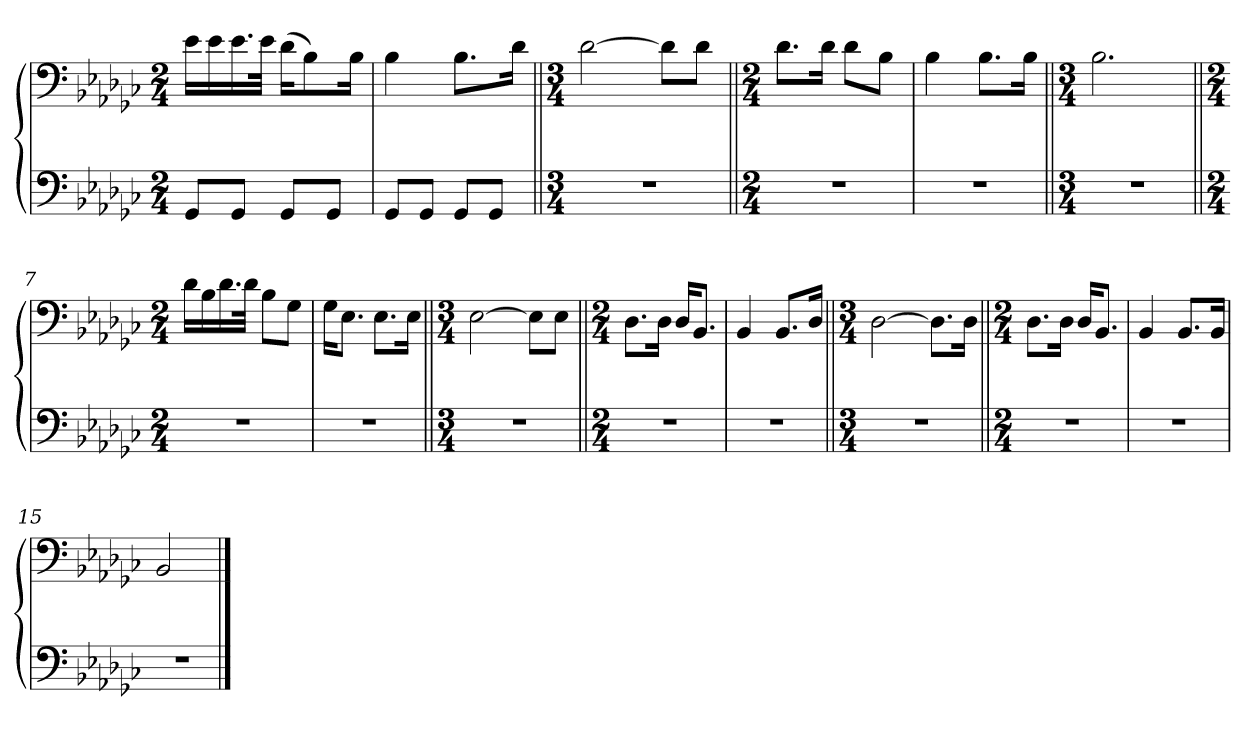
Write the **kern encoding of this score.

**kern	**kern
*part1	*part1
*staff2	*staff1
*clefF4	*clefF4
*k[b-e-a-d-g-c-]	*k[b-e-a-d-g-c-]
*M2/4	*M2/4
=1	=1
8GG-/L	16e-\LL
.	16e-\
8GG-/J	16.e-\
.	32e-\JJk
8GG-/L	(16d-\KL
.	8B-\)
8GG-/J	.
.	16B-\Jk
=2	=2
8GG-/L	4B-\
8GG-/J	.
8GG-/L	8.B-\L
8GG-/J	.
.	16d-\Jk
=3||	=3||
*M3/4	*M3/4
2.r	[2d-\
.	8d-\L]
.	8d-\J
=4||	=4||
*M2/4	*M2/4
2r	8.d-\L
.	16d-\Jk
.	8d-\L
.	8B-\J
=5	=5
2r	4B-\
.	8.B-\L
.	16B-\Jk
=6||	=6||
*M3/4	*M3/4
2.r	2.B-\
=7||	=7||
*M2/4	*M2/4
2r	16d-\LL
.	16B-\
.	16.d-\
.	32d-\JJk
.	8B-\L
.	8G-\J
=8	=8
2r	16G-\KL
.	8.E-\J
.	8.E-\L
.	16E-\Jk
=9||	=9||
*M3/4	*M3/4
2.r	[2E-\
.	8E-\L]
.	8E-\J
=10||	=10||
*M2/4	*M2/4
2r	8.D-\L
.	16D-\Jk
.	16D-/KL
.	8.BB-/J
=11	=11
2r	4BB-/
.	8.BB-/L
.	16D-/Jk
=12||	=12||
*M3/4	*M3/4
2.r	[2D-\
.	8.D-\L]
.	16D-\Jk
=13||	=13||
*M2/4	*M2/4
2r	8.D-\L
.	16D-\Jk
.	16D-/KL
.	8.BB-/J
=14	=14
2r	4BB-/
.	8.BB-/L
.	16BB-/Jk
=15	=15
2r	2BB-/
==	==
*-	*-
